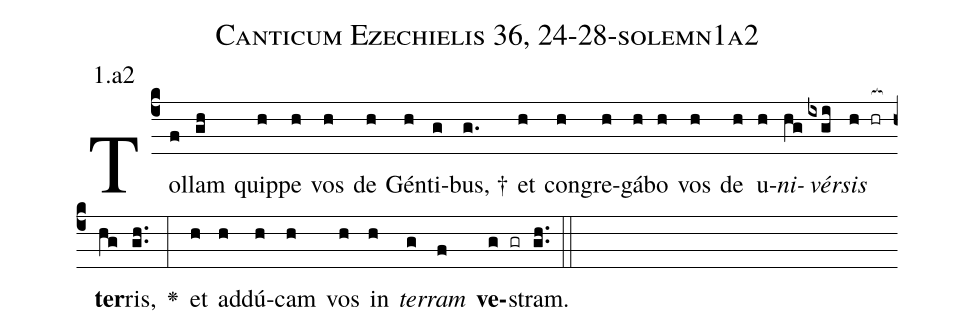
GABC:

name: Canticum Ezechielis 36, 24-28-solemn1a2;
annotation: 1.a2;
%%
(c4)Tol(f)lam(gh) quip(h)pe(h) vos(h) de(h) Gén(h)ti(g)bus, †(g.) et(h) con(h)gre(h)gá(h)bo(h) vos(h) de(h) u(h)<i>ni</i>(hg)<i>vér</i>(ixgi)<i>sis</i>(h hr[ocb:1{]) <b>ter</b>(hg[ocb:0}])ris,(gh..) <v>\greheightstar</v>(:) et(h) ad(h)dú(h)cam(h) vos(h) in(h) <i>ter</i>(g)<i>ram</i>(f) <b>ve</b>(g gr)stram.(gh..) (::)


%E(h) u(h) o(g) u(f) a(g) e.(gh..) (::)
